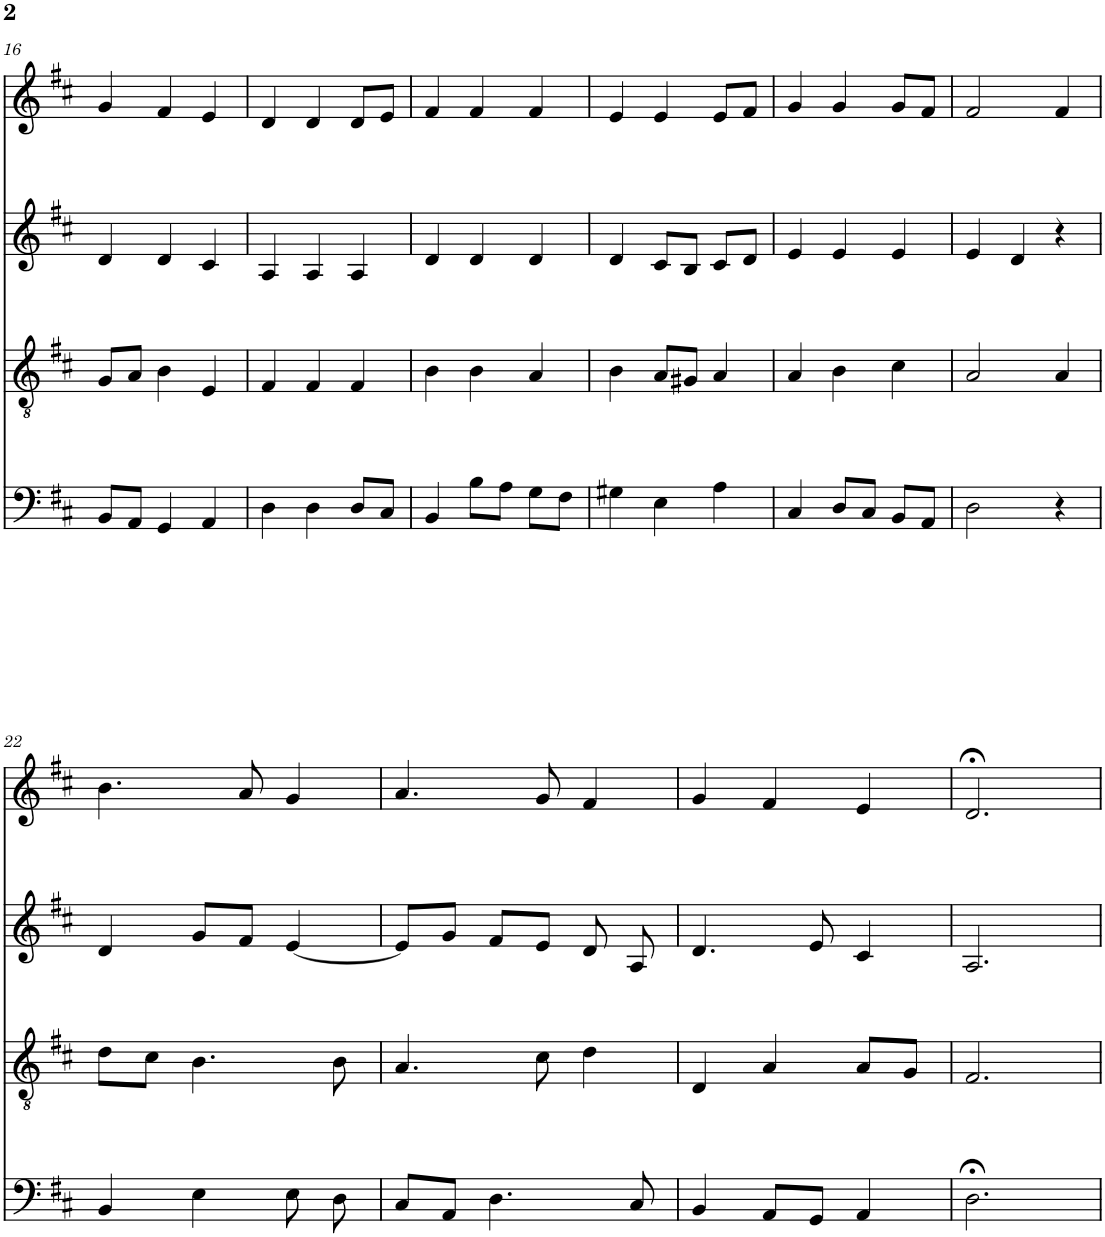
**kern	**kern	**kern	**kern
*part4	*part3	*part2	*part1
*staff4	*staff3	*staff2	*staff1
*I"bass	*I"tenor	*I"alto	*I"soprn
!!LO:PB:g=z
*clefF4	*clefGv2	*clefG2	*clefG2
*k[f#c#]	*k[f#c#]	*k[f#c#]	*k[f#c#]
*D:	*D:	*D:	*D:
*M3/4	*M3/4	*M3/4	*M3/4
=16	=16	=16	=16
8BB/L	8G/L	4d/	4g/
8AA/J	8A/J	.	.
4GG/	4B\	4d/	4f#/
4AA/	4E/	4c#/	4e/
=17	=17	=17	=17
4D\	4F#/	4A/	4d/
4D\	4F#/	4A/	4d/
8D/L	4F#/	4A/	8d/L
8C#/J	.	.	8e/J
=18	=18	=18	=18
4BB/	4B\	4d/	4f#/
8B\L	4B\	4d/	4f#/
8A\J	.	.	.
8G\L	4A/	4d/	4f#/
8F#\J	.	.	.
=19	=19	=19	=19
4G#X\	4B\	4d/	4e/
4E\	8A/L	8c#/L	4e/
.	8G#X/J	8B/J	.
4A\	4A/	8c#/L	8e/L
.	.	8d/J	8f#/J
=20	=20	=20	=20
4C#/	4A/	4e/	4g/
8D/L	4B\	4e/	4g/
8C#/J	.	.	.
8BB/L	4c#\	4e/	8g/L
8AA/J	.	.	8f#/J
=21	=21	=21	=21
2D\	2A/	4e/	2f#/
.	.	4d/	.
4r	4A/	4r	4f#/
!!LO:LB:g=z
=22	=22	=22	=22
4BB/	8d\L	4d/	4.b\
.	8c#\J	.	.
4E\	4.B\	8g/L	.
.	.	8f#/J	8a/
8E\	.	[4e/	4g/
8D\	8B\	.	.
=23	=23	=23	=23
8C#/L	4.A/	8e/L]	4.a/
8AA/J	.	8g/J	.
4.D\	.	8f#/L	.
.	8c#\	8e/J	8g/
.	4d\	8d/	4f#/
8C#/	.	8A/	.
=24	=24	=24	=24
4BB/	4D/	4.d/	4g/
8AA/L	4A/	.	4f#/
8GG/J	.	8e/	.
4AA/	8A/L	4c#/	4e/
.	8G/J	.	.
=25	=25	=25	=25
2.D;<\	2.F#/	2.A/	2.d;</
=	=	=	=
*-	*-	*-	*-
